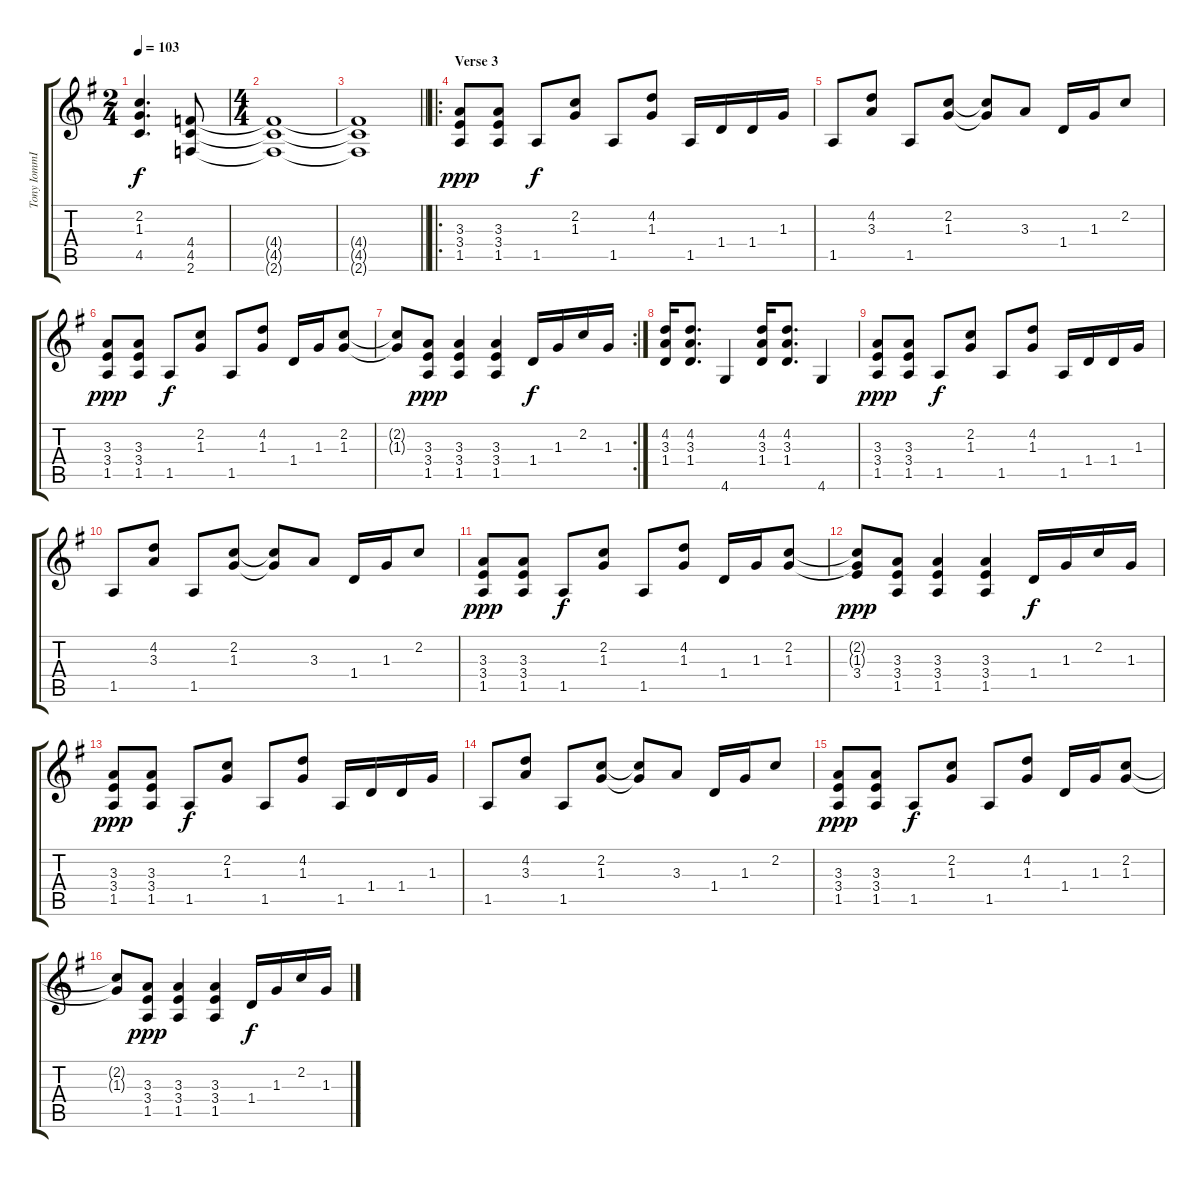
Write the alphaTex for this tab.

\track ("Tony IommI Rhythm" "Tony IommI") {instrument distortionguitar}
\staff {score tabs}
\tuning (Eb4 Bb3 Gb3 Db3 Ab2 Eb2) {hide}
\ts (2 4)
\tempo 103
\clef g2
\ks g
(2.2 1.3 4.5).4{d dy f} (4.4 4.5 2.6).8 |
\ts (4 4)
(4.4{t} 4.5{t} 2.6{t}).1 |
\barLineRight lightlight
(4.4{t} 4.5{t} 2.6{t}).1 |
\ro
\section ("" "Verse 3")
(3.3 3.4 1.5).8{dy ppp} (3.3 3.4 1.5).8 1.5.8{dy f} (2.2 1.3).8 1.5.8 (4.2 1.3).8 1.5.16 1.4.16 1.4.16 1.3.16 |
1.5.8 (4.2 3.3).8 1.5.8 (2.2 1.3).8 (2.2{t} 1.3{t}).8 3.3.8 1.4.16 1.3.16 2.2.8 |
(3.3 3.4 1.5).8{dy ppp} (3.3 3.4 1.5).8 1.5.8{dy f} (2.2 1.3).8 1.5.8 (4.2 1.3).8 1.4.16 1.3.16 (2.2 1.3).8 |
\rc 2
(2.2{t} 1.3{t}).8 (3.3 3.4 1.5).8{dy ppp} (3.3 3.4 1.5).4 (3.3 3.4 1.5).4 1.4.16{dy f} 1.3.16 2.2.16 1.3.16 |
(4.2 3.3 1.4).16 (4.2 3.3 1.4).8{d} 4.6.4 (4.2 3.3 1.4).16 (4.2 3.3 1.4).8{d} 4.6.4 |
(3.3 3.4 1.5).8{dy ppp} (3.3 3.4 1.5).8 1.5.8{dy f} (2.2 1.3).8 1.5.8 (4.2 1.3).8 1.5.16 1.4.16 1.4.16 1.3.16 |
1.5.8 (4.2 3.3).8 1.5.8 (2.2 1.3).8 (2.2{t} 1.3{t}).8 3.3.8 1.4.16 1.3.16 2.2.8 |
(3.3 3.4 1.5).8{dy ppp} (3.3 3.4 1.5).8 1.5.8{dy f} (2.2 1.3).8 1.5.8 (4.2 1.3).8 1.4.16 1.3.16 (2.2 1.3).8 |
(2.2{t} 1.3{t} 3.4).8{dy ppp} (3.3 3.4 1.5).8 (3.3 3.4 1.5).4 (3.3 3.4 1.5).4 1.4.16{dy f} 1.3.16 2.2.16 1.3.16 |
(3.3 3.4 1.5).8{dy ppp volume 0} (3.3 3.4 1.5).8 1.5.8{dy f} (2.2 1.3).8 1.5.8 (4.2 1.3).8 1.5.16 1.4.16 1.4.16 1.3.16 |
1.5.8 (4.2 3.3).8 1.5.8 (2.2 1.3).8 (2.2{t} 1.3{t}).8 3.3.8 1.4.16 1.3.16 2.2.8 |
(3.3 3.4 1.5).8{dy ppp} (3.3 3.4 1.5).8 1.5.8{dy f} (2.2 1.3).8 1.5.8 (4.2 1.3).8 1.4.16 1.3.16 (2.2 1.3).8 |
(2.2{t} 1.3{t}).8 (3.3 3.4 1.5).8{dy ppp} (3.3 3.4 1.5).4 (3.3 3.4 1.5).4 1.4.16{dy f} 1.3.16 2.2.16 1.3.16
